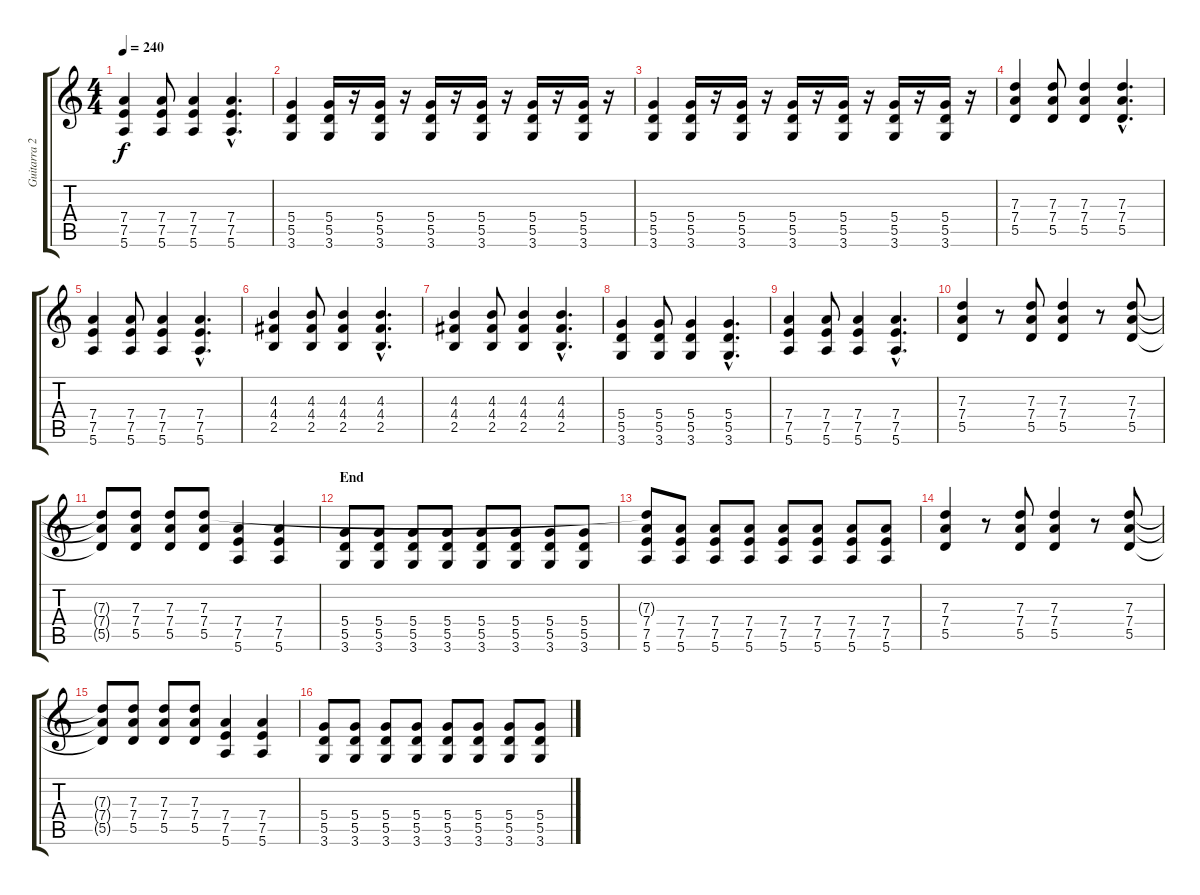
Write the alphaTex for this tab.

\track ("Guitarra 2 - Erik" "Guitarra 2") {instrument distortionguitar}
\staff {score tabs}
\tuning (E4 B3 G3 D3 A2 E2) {hide}
\ts (4 4)
\tempo 240
\clef g2
\ks c
(7.4 7.5 5.6).4{dy f} (7.4 7.5 5.6).8 (7.4 7.5 5.6).4 (7.4{hac} 7.5{hac} 5.6{hac}).4{d} |
(5.4 5.5 3.6).4 (5.4 5.5 3.6).16 r.16 (5.4 5.5 3.6).16 r.16 (5.4 5.5 3.6).16 r.16 (5.4 5.5 3.6).16 r.16 (5.4 5.5 3.6).16 r.16 (5.4 5.5 3.6).16 r.16 |
(5.4 5.5 3.6).4 (5.4 5.5 3.6).16 r.16 (5.4 5.5 3.6).16 r.16 (5.4 5.5 3.6).16 r.16 (5.4 5.5 3.6).16 r.16 (5.4 5.5 3.6).16 r.16 (5.4 5.5 3.6).16 r.16 |
(7.3 7.4 5.5).4 (7.3 7.4 5.5).8 (7.3 7.4 5.5).4 (7.3{hac} 7.4{hac} 5.5{hac}).4{d} |
(7.4 7.5 5.6).4 (7.4 7.5 5.6).8 (7.4 7.5 5.6).4 (7.4{hac} 7.5{hac} 5.6{hac}).4{d} |
(4.3 4.4 2.5).4 (4.3 4.4 2.5).8 (4.3 4.4 2.5).4 (4.3{hac} 4.4 2.5).4{d} |
(4.3 4.4 2.5).4 (4.3 4.4 2.5).8 (4.3 4.4 2.5).4 (4.3{hac} 4.4{hac} 2.5{hac}).4{d} |
(5.4 5.5 3.6).4 (5.4 5.5 3.6).8 (5.4 5.5 3.6).4 (5.4{hac} 5.5{hac} 3.6{hac}).4{d} |
(7.4 7.5 5.6).4 (7.4 7.5 5.6).8 (7.4 7.5 5.6).4 (7.4{hac} 7.5{hac} 5.6{hac}).4{d} |
(7.3 7.4 5.5).4 r.8 (7.3 7.4 5.5).8 (7.3 7.4 5.5).4 r.8 (7.3 7.4 5.5).8 |
(7.3{t} 7.4{t} 5.5{t}).8 (7.3 7.4 5.5).8 (7.3 7.4 5.5).8 (7.3 7.4 5.5).8 (7.4 7.5 5.6).4 (7.4 7.5 5.6).4 |
\section ("" "End")
(5.4 5.5 3.6).8 (5.4 5.5 3.6).8 (5.4 5.5 3.6).8 (5.4 5.5 3.6).8 (5.4 5.5 3.6).8 (5.4 5.5 3.6).8 (5.4 5.5 3.6).8 (5.4 5.5 3.6).8 |
(7.3{t} 7.4 7.5 5.6).8 (7.4 7.5 5.6).8 (7.4 7.5 5.6).8 (7.4 7.5 5.6).8 (7.4 7.5 5.6).8 (7.4 7.5 5.6).8 (7.4 7.5 5.6).8 (7.4 7.5 5.6).8 |
(7.3 7.4 5.5).4 r.8 (7.3 7.4 5.5).8 (7.3 7.4 5.5).4 r.8 (7.3 7.4 5.5).8 |
(7.3{t} 7.4{t} 5.5{t}).8 (7.3 7.4 5.5).8 (7.3 7.4 5.5).8 (7.3 7.4 5.5).8 (7.4 7.5 5.6).4 (7.4 7.5 5.6).4 |
(5.4 5.5 3.6).8 (5.4 5.5 3.6).8 (5.4 5.5 3.6).8 (5.4 5.5 3.6).8 (5.4 5.5 3.6).8 (5.4 5.5 3.6).8 (5.4 5.5 3.6).8 (5.4 5.5 3.6).8
